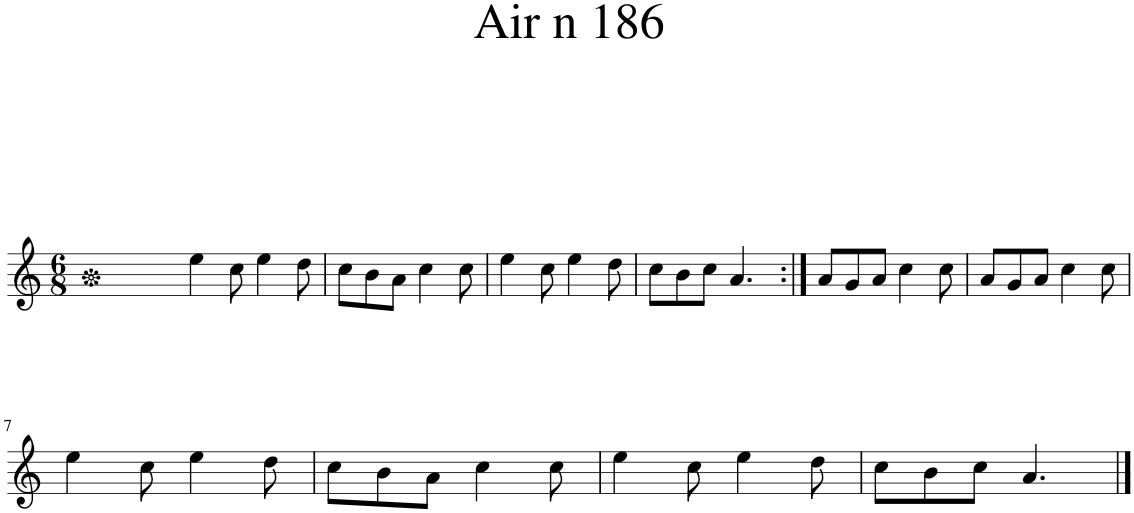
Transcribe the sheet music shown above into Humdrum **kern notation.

**kern
*part1
*staff1
*I"Piano
*I'Pno.
*clefG2
*k[]
*M6/8
=1
4ee\
8cc\
4ee\
8dd\
=2
8cc\L
8b\
8a\J
4cc\
8cc\
=3
4ee\
8cc\
4ee\
8dd\
=4
8cc\L
8b\
8cc\J
4.a/
=5:|!
8a/L
8g/
8a/J
4cc\
8cc\
=6
8a/L
8g/
8a/J
4cc\
8cc\
!!LO:LB:g=z
=7
4ee\
8cc\
4ee\
8dd\
=8
8cc\L
8b\
8a\J
4cc\
8cc\
=9
4ee\
8cc\
4ee\
8dd\
=10
8cc\L
8b\
8cc\J
4.a/
==
*-
